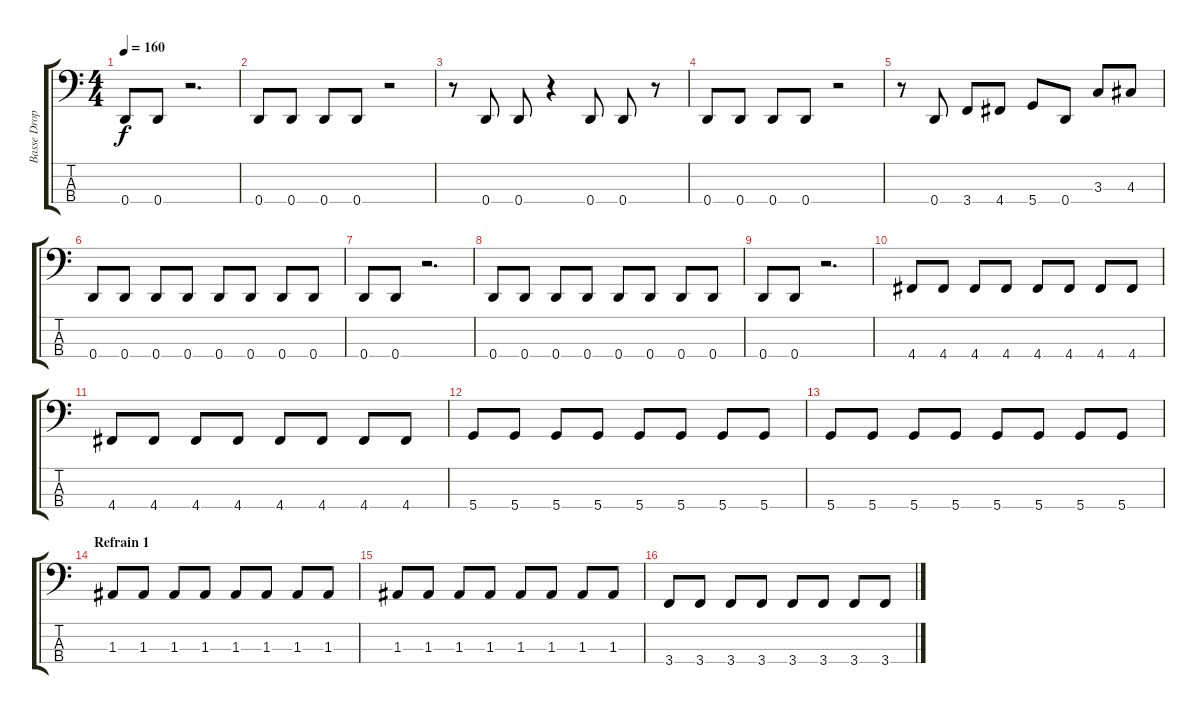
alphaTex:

\track ("Basse Dropped D ( Chris )" "Basse Drop") {instrument electricbassfinger}
\staff {score tabs}
\tuning (G2 D2 A1 D1) {hide}
\ts (4 4)
\tempo 160
\clef f4
\ks c
0.4.8{dy f} 0.4.8 r.2{d} |
0.4.8 0.4.8 0.4.8 0.4.8 r.2 |
r.8 0.4.8 0.4.8 r.4 0.4.8 0.4.8 r.8 |
0.4.8 0.4.8 0.4.8 0.4.8 r.2 |
r.8 0.4.8 3.4.8 4.4.8 5.4.8 0.4.8 3.3.8 4.3.8 |
0.4.8 0.4.8 0.4.8 0.4.8 0.4.8 0.4.8 0.4.8 0.4.8 |
0.4.8 0.4.8 r.2{d} |
0.4.8 0.4.8 0.4.8 0.4.8 0.4.8 0.4.8 0.4.8 0.4.8 |
0.4.8 0.4.8 r.2{d} |
\section ("" "")
4.4.8 4.4.8 4.4.8 4.4.8 4.4.8 4.4.8 4.4.8 4.4.8 |
4.4.8 4.4.8 4.4.8 4.4.8 4.4.8 4.4.8 4.4.8 4.4.8 |
5.4.8 5.4.8 5.4.8 5.4.8 5.4.8 5.4.8 5.4.8 5.4.8 |
5.4.8 5.4.8 5.4.8 5.4.8 5.4.8 5.4.8 5.4.8 5.4.8 |
\section ("" "Refrain 1")
1.3.8 1.3.8 1.3.8 1.3.8 1.3.8 1.3.8 1.3.8 1.3.8 |
1.3.8 1.3.8 1.3.8 1.3.8 1.3.8 1.3.8 1.3.8 1.3.8 |
3.4.8 3.4.8 3.4.8 3.4.8 3.4.8 3.4.8 3.4.8 3.4.8
